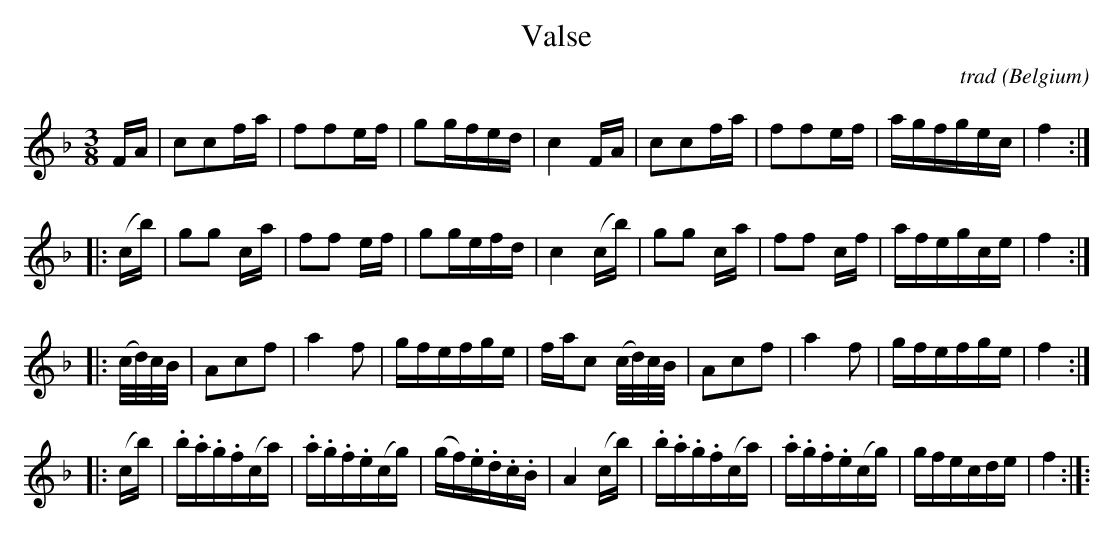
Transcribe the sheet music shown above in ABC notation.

X:1
T:Valse
C:trad
O:Belgium
M:3/8
K:Fmaj
L:1/16
FA|c2c2fa|f2f2ef|g2gfed|c4FA|c2c2fa|f2f2ef|agfgec|f4:|
|:(cb)|g2g2 ca|f2f2 ef|g2gefd|c4(cb)|g2g2 ca|f2f2 cf|afegce|f4:|
|:(c/2d/2)c/2B/2|A2c2f2|a4f2|gfefge|fac2 (c/2d/2)c/2B/2|A2c2f2|a4f2|gfefge|f4:|
|:(cb)|.b.a.g.f(ca)|.a.g.f.e(cg)|(gf).e.d.c.B|A4(cb)|.b.a.g.f(ca)|.a.g.f.e(cg)|gfecde|f4:|]:
